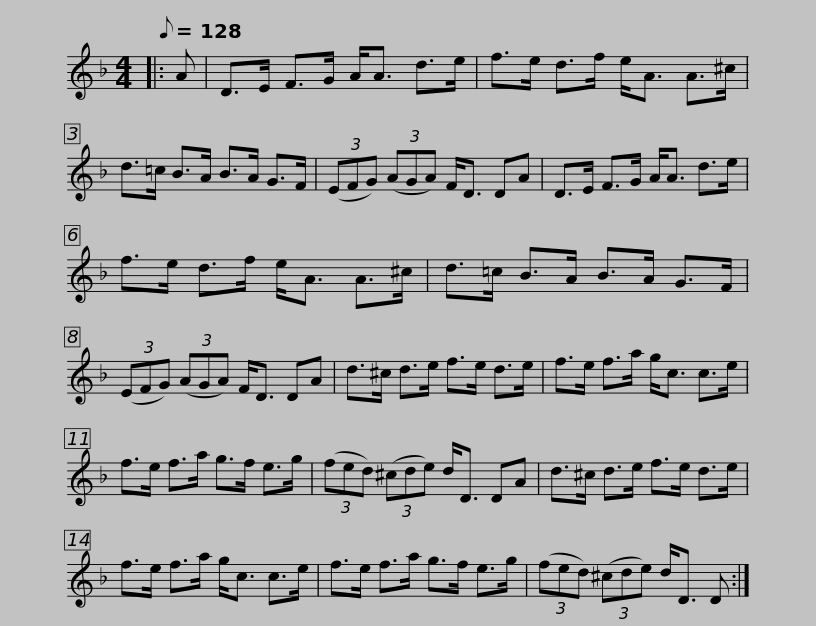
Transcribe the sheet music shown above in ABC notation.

X:1
L:1/8
Q:1/8=128
M:4/4
I:linebreak $
K:Dmin
V:1 treble
V:1
|: A | D>E F>G A<A d>e | f>e d>f e<A A>^c | d>=c B>A B>A G>F | (3(EFG) (3(AGA) F<D DA |$ %5
 D>E F>G A<A d>e | f>e d>f e<A A>^c | d>=c B>A B>A G>F | (3(EFG) (3(AGA) F<D DA |$ d>^c d>e f>e d>e | %10
 f>e f>a g<c c>e | f>e f>a g>f e>g | (3(fed) (3(^cde) d<D DA |$ d>^c d>e f>e d>e | f>e f>a g<c c>e | %15
 f>e f>a g>f e>g | (3(fed) (3(^cde) d<D D :| %17
